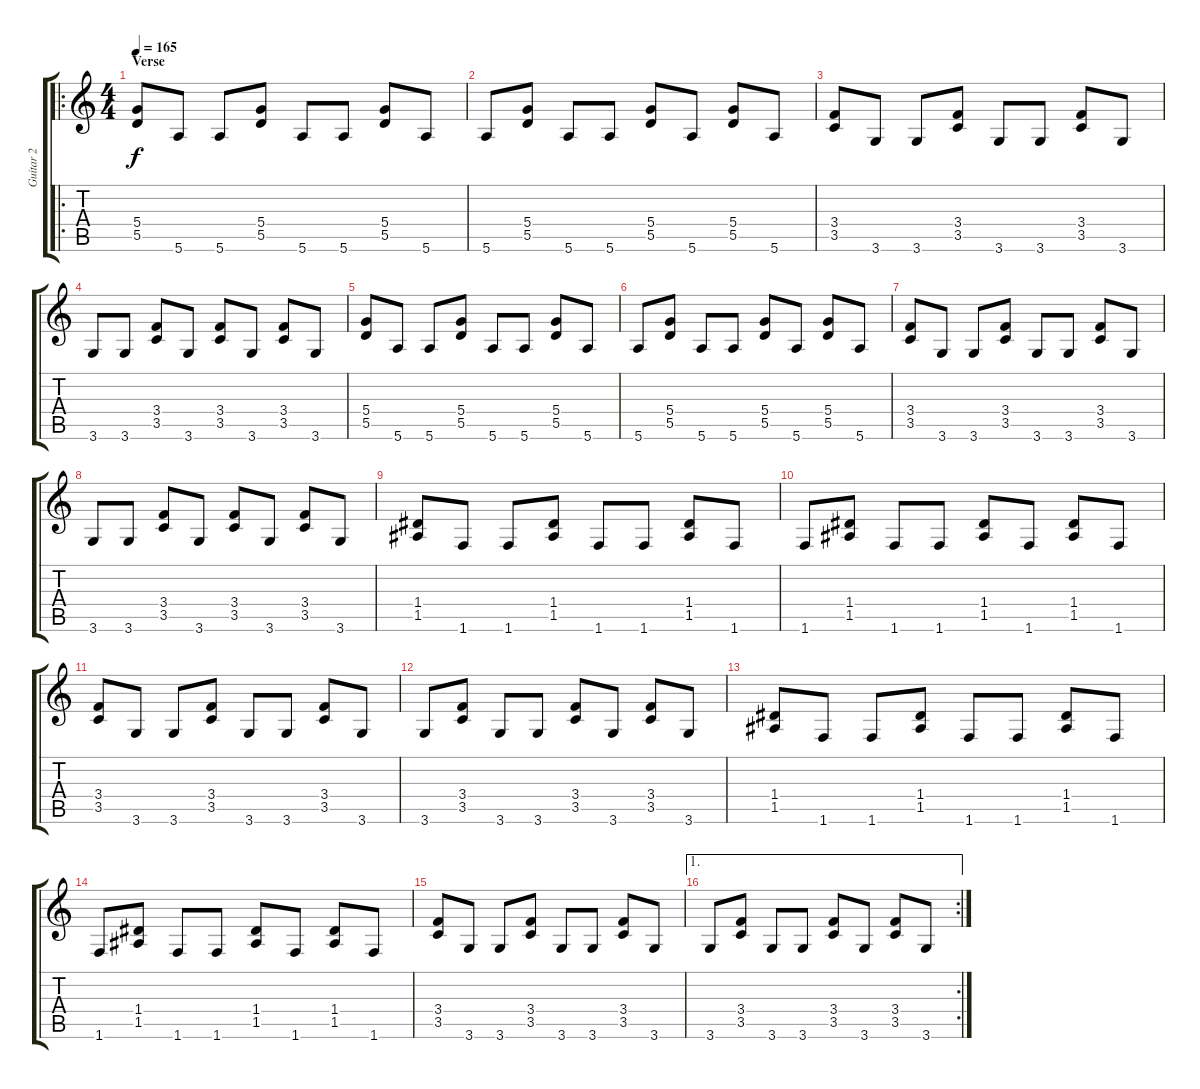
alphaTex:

\track ("Guitar 2" "Guitar 2") {instrument distortionguitar}
\staff {score tabs}
\tuning (E4 B3 G3 D3 A2 E2) {hide}
\ro
\ts (4 4)
\section ("" "Verse")
\tempo 165
\clef g2
\ks c
(5.4 5.5).8{dy f} 5.6.8 5.6.8 (5.4 5.5).8 5.6.8 5.6.8 (5.4 5.5).8 5.6.8 |
5.6.8 (5.4 5.5).8 5.6.8 5.6.8 (5.4 5.5).8 5.6.8 (5.4 5.5).8 5.6.8 |
(3.4 3.5).8 3.6.8 3.6.8 (3.4 3.5).8 3.6.8 3.6.8 (3.4 3.5).8 3.6.8 |
3.6.8 3.6.8 (3.4 3.5).8 3.6.8 (3.4 3.5).8 3.6.8 (3.4 3.5).8 3.6.8 |
(5.4 5.5).8 5.6.8 5.6.8 (5.4 5.5).8 5.6.8 5.6.8 (5.4 5.5).8 5.6.8 |
5.6.8 (5.4 5.5).8 5.6.8 5.6.8 (5.4 5.5).8 5.6.8 (5.4 5.5).8 5.6.8 |
(3.4 3.5).8 3.6.8 3.6.8 (3.4 3.5).8 3.6.8 3.6.8 (3.4 3.5).8 3.6.8 |
3.6.8 3.6.8 (3.4 3.5).8 3.6.8 (3.4 3.5).8 3.6.8 (3.4 3.5).8 3.6.8 |
(1.4 1.5).8 1.6.8 1.6.8 (1.4 1.5).8 1.6.8 1.6.8 (1.4 1.5).8 1.6.8 |
1.6.8 (1.4 1.5).8 1.6.8 1.6.8 (1.4 1.5).8 1.6.8 (1.4 1.5).8 1.6.8 |
(3.4 3.5).8 3.6.8 3.6.8 (3.4 3.5).8 3.6.8 3.6.8 (3.4 3.5).8 3.6.8 |
3.6.8 (3.4 3.5).8 3.6.8 3.6.8 (3.4 3.5).8 3.6.8 (3.4 3.5).8 3.6.8 |
(1.4 1.5).8 1.6.8 1.6.8 (1.4 1.5).8 1.6.8 1.6.8 (1.4 1.5).8 1.6.8 |
1.6.8 (1.4 1.5).8 1.6.8 1.6.8 (1.4 1.5).8 1.6.8 (1.4 1.5).8 1.6.8 |
(3.4 3.5).8 3.6.8 3.6.8 (3.4 3.5).8 3.6.8 3.6.8 (3.4 3.5).8 3.6.8 |
\ae 1
\rc 2
3.6.8 (3.4 3.5).8 3.6.8 3.6.8 (3.4 3.5).8 3.6.8 (3.4 3.5).8 3.6.8
